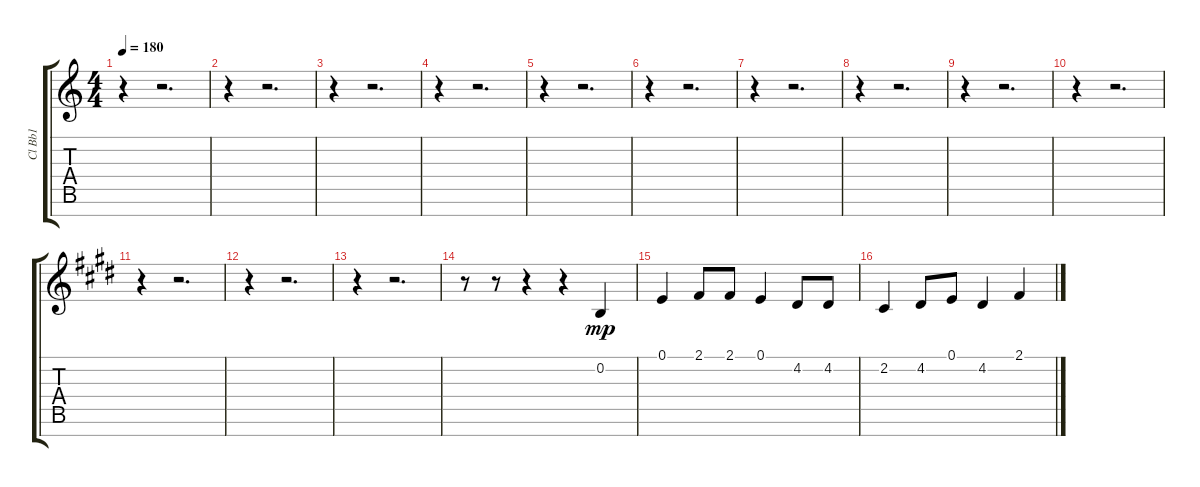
\track ("Cl Bb1" "Cl Bb1") {instrument clarinet}
\staff {score tabs}
\tuning (E4 B3 G3 D3 A2 E2 B1) {hide}
\ts (4 4)
\tempo 180
\clef g2
\ks c
r.4{dy mp} r.2{d} |
r.4 r.2{d} |
r.4 r.2{d} |
r.4 r.2{d} |
r.4 r.2{d} |
r.4 r.2{d} |
r.4 r.2{d} |
r.4 r.2{d} |
r.4 r.2{d} |
r.4 r.2{d} |
\ks e
r.4 r.2{d} |
r.4 r.2{d} |
r.4 r.2{d} |
r.8 r.8 r.4 r.4 0.2.4 |
0.1.4 2.1.8 2.1.8 0.1.4 4.2.8 4.2.8 |
2.2.4 4.2.8 0.1.8 4.2.4 2.1.4
